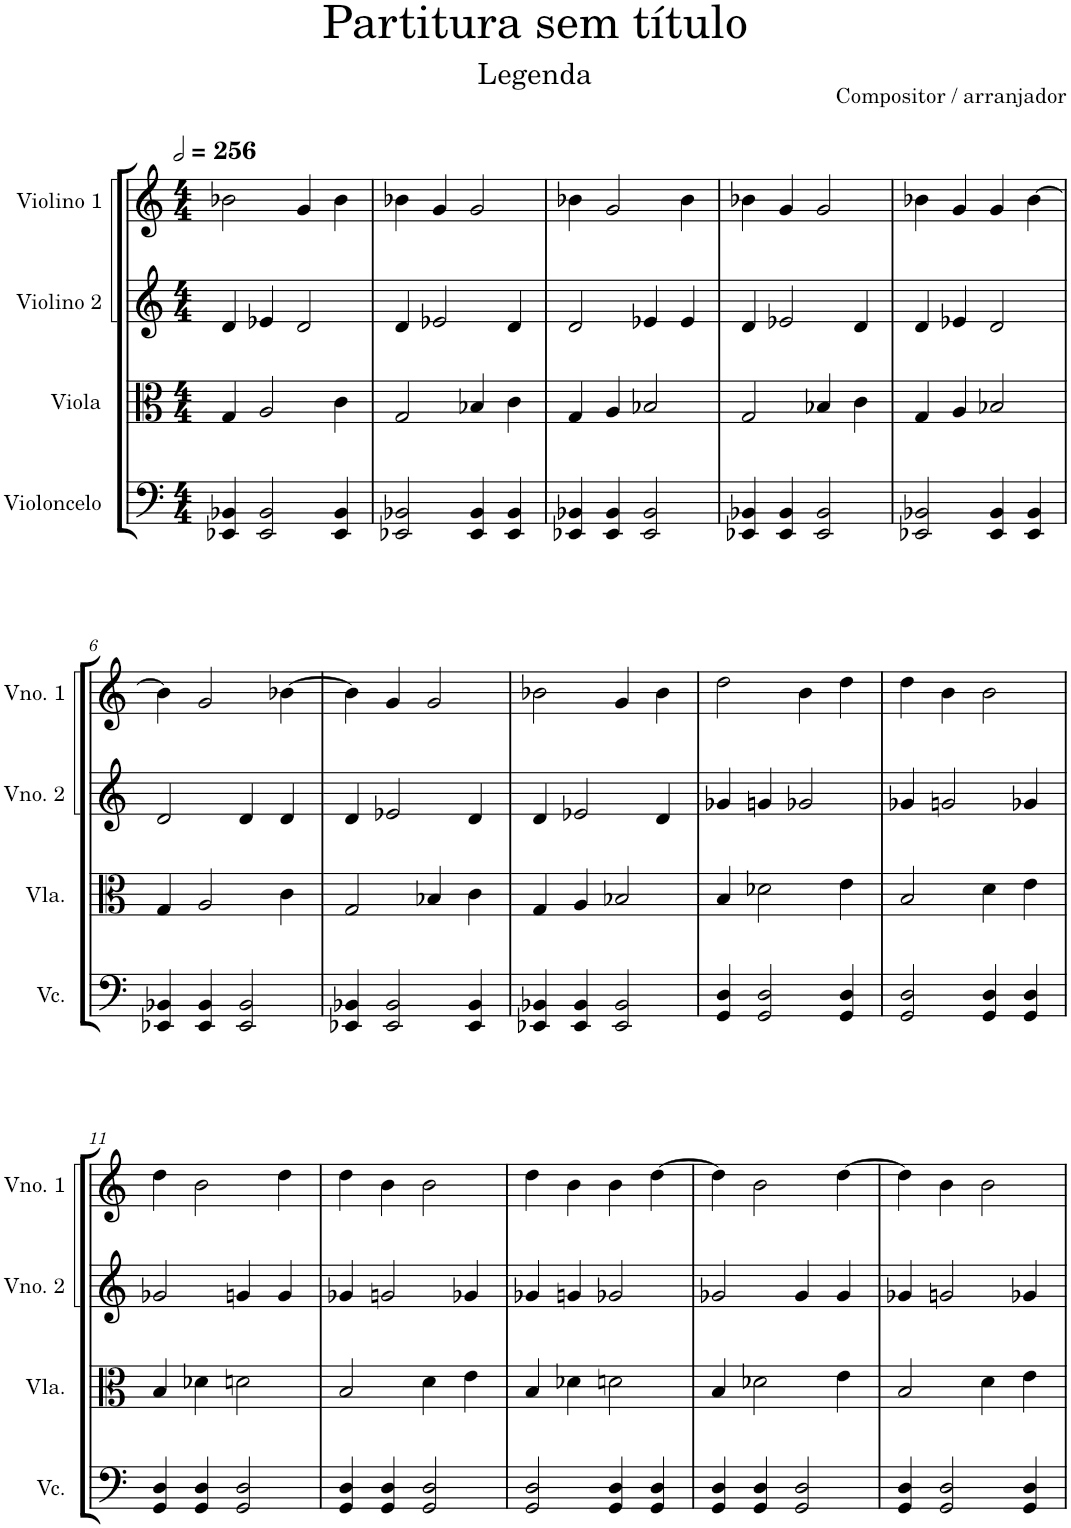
**kern	**kern	**kern	**kern
*part4	*part3	*part2	*part1
*staff4	*staff3	*staff2	*staff1
*I"Violoncelo	*I"Viola	*I"Violino 2	*I"Violino 1
*I'Vc.	*I'Vla.	*I'Vno. 2	*I'Vno. 1
*clefF4	*clefC3	*clefG2	*clefG2
*k[]	*k[]	*k[]	*k[]
*M4/4	*M4/4	*M4/4	*M4/4
*MM512	*MM512	*MM512	*MM512
=1	=1	=1	=1
4EE-X/ 4BB-X/	4G/	4d/	2b-X\
2EE-/ 2BB-/	2A/	4e-X/	.
.	.	2d/	4g/
4EE-/ 4BB-/	4c\	.	4b-\
=2	=2	=2	=2
2EE-X/ 2BB-X/	2G/	4d/	4b-X\
.	.	2e-X/	4g/
4EE-/ 4BB-/	4B-X/	.	2g/
4EE-/ 4BB-/	4c\	4d/	.
=3	=3	=3	=3
4EE-X/ 4BB-X/	4G/	2d/	4b-X\
4EE-/ 4BB-/	4A/	.	2g/
2EE-/ 2BB-/	2B-X/	4e-X/	.
.	.	4e-/	4b-\
=4	=4	=4	=4
4EE-X/ 4BB-X/	2G/	4d/	4b-X\
4EE-/ 4BB-/	.	2e-X/	4g/
2EE-/ 2BB-/	4B-X/	.	2g/
.	4c\	4d/	.
=5	=5	=5	=5
2EE-X/ 2BB-X/	4G/	4d/	4b-X\
.	4A/	4e-X/	4g/
4EE-/ 4BB-/	2B-X/	2d/	4g/
4EE-/ 4BB-/	.	.	[4b-\
!!LO:LB:g=z
=6	=6	=6	=6
4EE-X/ 4BB-X/	4G/	2d/	4b-\]
4EE-/ 4BB-/	2A/	.	2g/
2EE-/ 2BB-/	.	4d/	.
.	4c\	4d/	[4b-X\
=7	=7	=7	=7
4EE-X/ 4BB-X/	2G/	4d/	4b-\]
2EE-/ 2BB-/	.	2e-X/	4g/
.	4B-X/	.	2g/
4EE-/ 4BB-/	4c\	4d/	.
=8	=8	=8	=8
4EE-X/ 4BB-X/	4G/	4d/	2b-X\
4EE-/ 4BB-/	4A/	2e-X/	.
2EE-/ 2BB-/	2B-X/	.	4g/
.	.	4d/	4b-\
=9	=9	=9	=9
4GG/ 4D/	4B/	4g-X/	2dd\
2GG/ 2D/	2d-X\	4gn/	.
.	.	2g-X/	4b\
4GG/ 4D/	4e\	.	4dd\
=10	=10	=10	=10
2GG/ 2D/	2B/	4g-X/	4dd\
.	.	2gn/	4b\
4GG/ 4D/	4d\	.	2b\
4GG/ 4D/	4e\	4g-X/	.
!!LO:LB:g=z
=11	=11	=11	=11
4GG/ 4D/	4B/	2g-X/	4dd\
4GG/ 4D/	4d-X\	.	2b\
2GG/ 2D/	2dn\	4gn/	.
.	.	4g/	4dd\
=12	=12	=12	=12
4GG/ 4D/	2B/	4g-X/	4dd\
4GG/ 4D/	.	2gn/	4b\
2GG/ 2D/	4d\	.	2b\
.	4e\	4g-X/	.
=13	=13	=13	=13
2GG/ 2D/	4B/	4g-X/	4dd\
.	4d-X\	4gn/	4b\
4GG/ 4D/	2dn\	2g-X/	4b\
4GG/ 4D/	.	.	[4dd\
=14	=14	=14	=14
4GG/ 4D/	4B/	2g-X/	4dd\]
4GG/ 4D/	2d-X\	.	2b\
2GG/ 2D/	.	4g-/	.
.	4e\	4g-/	[4dd\
=15	=15	=15	=15
4GG/ 4D/	2B/	4g-X/	4dd\]
2GG/ 2D/	.	2gn/	4b\
.	4d\	.	2b\
4GG/ 4D/	4e\	4g-X/	.
=	=	=	=
*-	*-	*-	*-
